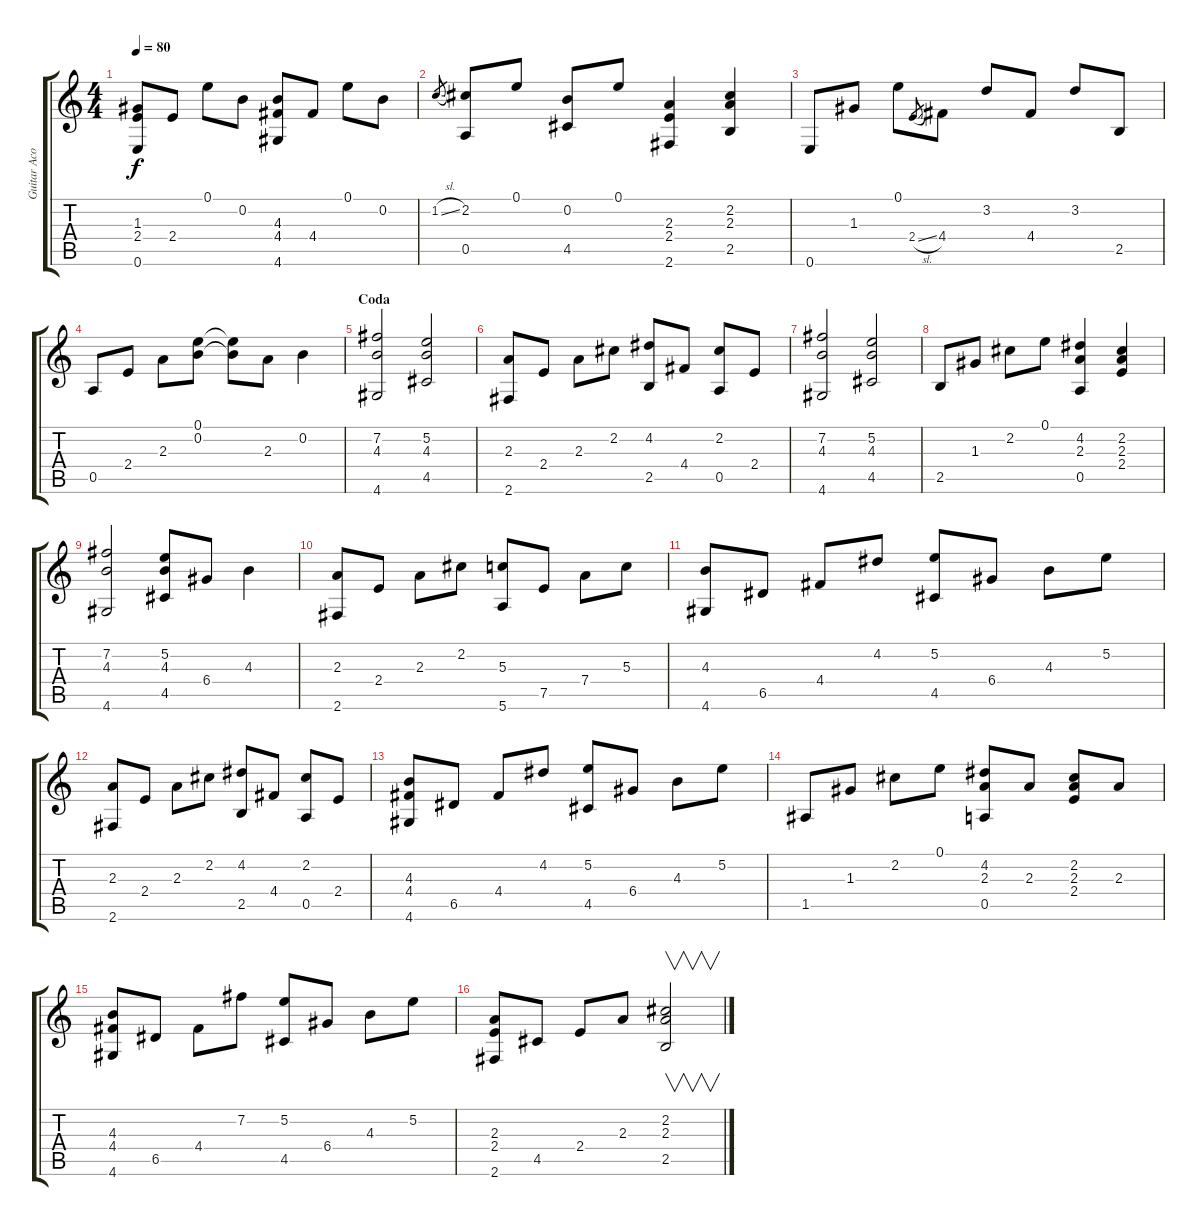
\track ("Guitar Acoustics by Nehrie" "Guitar Aco") {instrument acousticguitarnylon}
\staff {score tabs}
\tuning (E4 B3 G3 D3 A2 E2) {hide}
\ts (4 4)
\tempo 80
\clef g2
\ks c
(1.3 2.4 0.6).8{dy f} 2.4.8 0.1.8 0.2.8 (4.3 4.4 4.6).8 4.4.8 0.1.8 0.2.8 |
1.2{sl}.8{gr} (2.2 0.5).8 0.1.8 (0.2 4.5).8 0.1.8 (2.3 2.4 2.6).4 (2.2 2.3 2.5).4 |
0.6.8 1.3.8 0.1.8 2.4{sl}.8{gr} 4.4.8 3.2.8 4.4.8 3.2.8 2.5.8 |
0.5.8 2.4.8 2.3.8 (0.1 0.2).8 (0.1{t} 0.2{t}).8 2.3.8 0.2.4 |
\section ("" "Coda")
(7.2 4.3 4.6).2 (5.2 4.3 4.5).2 |
(2.3 2.6).8 2.4.8 2.3.8 2.2.8 (4.2 2.5).8 4.4.8 (2.2 0.5).8 2.4.8 |
(7.2 4.3 4.6).2 (5.2 4.3 4.5).2 |
2.5.8 1.3.8 2.2.8 0.1.8 (4.2 2.3 0.5).4 (2.2 2.3 2.4).4 |
(7.2 4.3 4.6).2 (5.2 4.3 4.5).8 6.4.8 4.3.4 |
(2.3 2.6).8 2.4.8 2.3.8 2.2.8 (5.3 5.6).8 7.5.8 7.4.8 5.3.8 |
(4.3 4.6).8 6.5.8 4.4.8 4.2.8 (5.2 4.5).8 6.4.8 4.3.8 5.2.8 |
(2.3 2.6).8 2.4.8 2.3.8 2.2.8 (4.2 2.5).8 4.4.8 (2.2 0.5).8 2.4.8 |
(4.3 4.4 4.6).8 6.5.8 4.4.8 4.2.8 (5.2 4.5).8 6.4.8 4.3.8 5.2.8 |
1.5.8 1.3.8 2.2.8 0.1.8 (4.2 2.3 0.5).8 2.3.8 (2.2 2.3 2.4).8 2.3.8 |
(4.3 4.4 4.6).8 6.5.8 4.4.8 7.2.8 (5.2 4.5).8 6.4.8 4.3.8 5.2.8 |
(2.3 2.4 2.6).8 4.5.8 2.4.8 2.3.8 (2.2 2.3 2.5).2{v}
